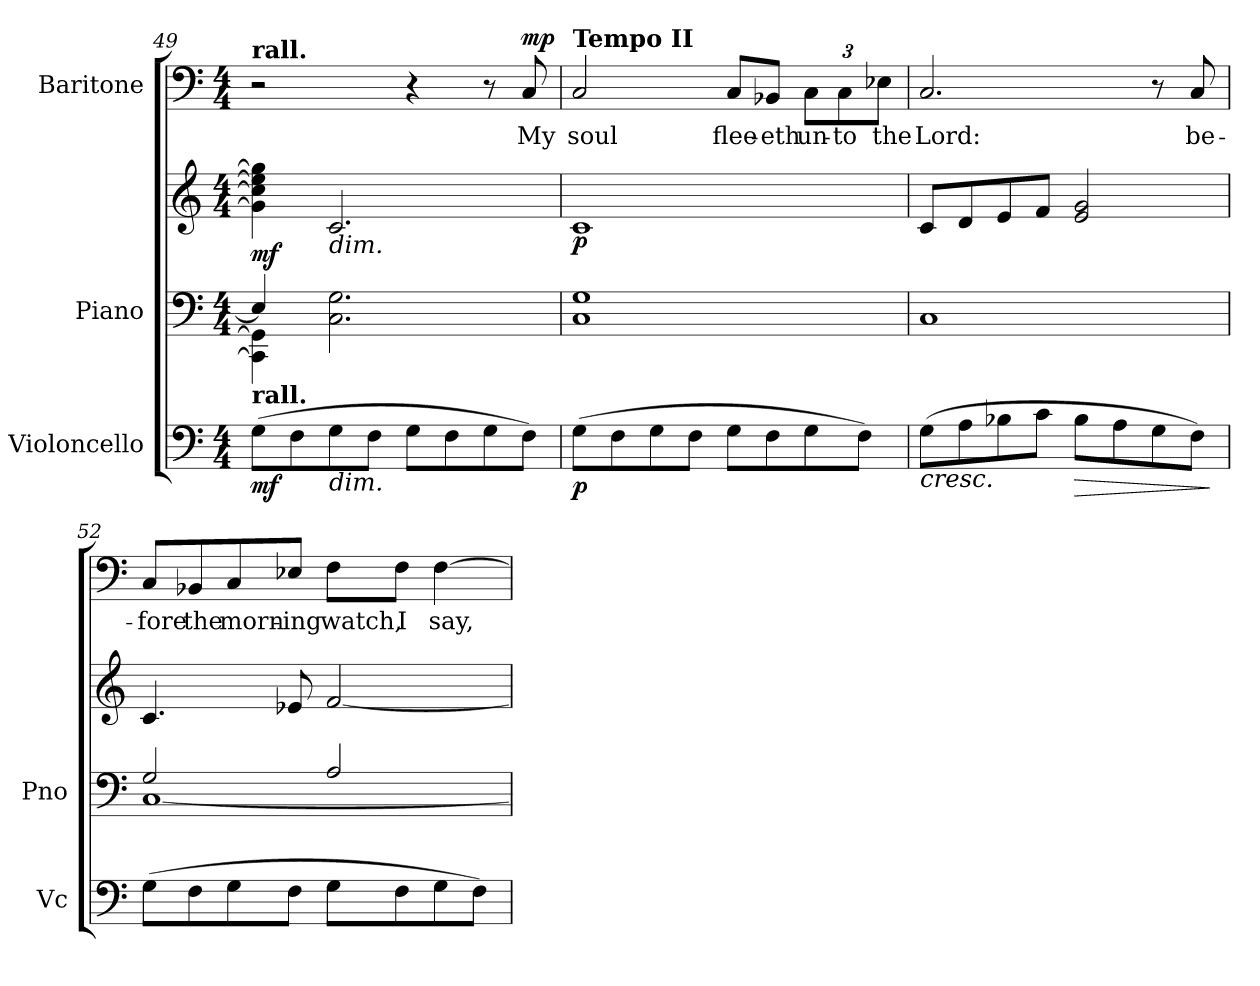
**kern	**dynam	**kern	**kern	**dynam	**kern	**text	**dynam
*part3	*part3	*part2	*part2	*part2	*part1	*part1	*part1
*staff4	*staff4	*staff3	*staff2	*staff2/3	*staff1	*staff1	*staff1
*I"Violoncello	*	*I"Piano	*	*	*I"Baritone	*	*
*I'Vc	*	*I'Pno	*	*	*	*	*
*clefF4	*	*clefF4	*clefG2	*	*clefF4	*	*
*k[]	*	*k[]	*k[]	*	*k[]	*	*
*M4/4	*	*M4/4	*M4/4	*	*M4/4	*	*
=49	=49	=49	=49	=49	=49	=49	=49
*	*	*^	*	*	*	*	*
!	!	!	!	!	!	!LO:TX:a:B:t=rall.	!	!
!LO:TX:a:B:t=rall.	!	!	!	!	!	!	!	!
!	!LO:DY:b	!	!	!	!LO:DY:b	!	!	!
(>8G\L	mf	4E/]	4CC\] 4GG\]	4g\] 4cc\] 4ee\] 4gg\]	mf	2r	.	.
8F\	.	.	.	.	.	.	.	.
!	!	!	!	!LO:TX:b:i:t=dim.	!	!	!	!
!LO:TX:b:i:t=dim.	!	!	!	!	!	!	!	!
8G\	.	2.C\ 2.G\	2.ryy	2.c/	.	.	.	.
8F\J	.	.	.	.	.	.	.	.
8G\L	.	.	.	.	.	4r	.	.
8F\	.	.	.	.	.	.	.	.
8G\	.	.	.	.	.	8r	.	.
!	!	!	!	!	!	!	!LO:LY:b	!LO:DY:a
8F\J)	.	.	.	.	.	8C/	My	mp
*	*	*v	*v	*	*	*	*	*
!!LO:PB:g=z
=50	=50	=50	=50	=50	=50	=50	=50
!!LO:REH:place=s1:a:B:fs=14:t=D
*	*	*	*	*	*MM72	*	*
!	!	!	!	!	!LO:TX:a:B:t=Tempo II	!	!
!	!LO:DY:b	!	!	!LO:DY:b	!	!LO:LY:b	!
(>8G\L	p	1C 1G	1c	p	2C/	soul	.
8F\	.	.	.	.	.	.	.
8G\	.	.	.	.	.	.	.
8F\J	.	.	.	.	.	.	.
!	!	!	!	!	!	!LO:LY:b	!
8G\L	.	.	.	.	8C/L	flee-	.
!	!	!	!	!	!	!LO:LY:b	!
8F\	.	.	.	.	8BB-X/J	-eth	.
*	*	*	*	*	*Xbrackettup	*	*
!	!	!	!	!	!	!LO:LY:b	!
8G\	.	.	.	.	12C\L	un-	.
!	!	!	!	!	!	!LO:LY:b	!
.	.	.	.	.	12C\	-to	.
8F\J)	.	.	.	.	.	.	.
!	!	!	!	!	!	!LO:LY:b	!
.	.	.	.	.	12E-X\J	the	.
=51	=51	=51	=51	=51	=51	=51	=51
!	!LO:HP:b	!	!	!	!	!LO:LY:b	!
(>8G\L	<	1C	8c/L	.	2.C/	Lord:	.
8A\	.	.	8d/	.	.	.	.
8B-X\	.	.	8e/	.	.	.	.
8c\J	.	.	8f/J	.	.	.	.
!	!LO:HP:b	!	!	!	!	!	!
8B-\L	>	.	2e/ 2g/	.	.	.	.
8A\	.	.	.	.	.	.	.
8G\	.	.	.	.	8r	.	.
!	!	!	!	!	!	!LO:LY:b	!
8F\J)	.	.	.	.	8C/	be-	.
.	[ ]	.	.	.	.	.	.
=52	=52	=52	=52	=52	=52	=52	=52
*	*	*^	*	*	*	*	*
!	!	!	!	!	!	!	!LO:LY:b	!
(>8G\L	.	2G/	[1C	4.c/	.	8C/L	-fore	.
!	!	!	!	!	!	!	!LO:LY:b	!
8F\	.	.	.	.	.	8BB-X/	the	.
!	!	!	!	!	!	!	!LO:LY:b	!
8G\	.	.	.	.	.	8C/	morn-	.
!	!	!	!	!	!	!	!LO:LY:b	!
8F\J	.	.	.	8e-X/	.	8E-X/J	-ing	.
!	!	!	!	!	!	!	!LO:LY:b	!
8G\L	.	2A/	.	[2f/	.	8F\L	watch,	.
!	!	!	!	!	!	!	!LO:LY:b	!
8F\	.	.	.	.	.	8F\J	I	.
!	!	!	!	!	!	!	!LO:LY:b	!
8G\	.	.	.	.	.	[4F\	say,	.
8F\J)	.	.	.	.	.	.	.	.
*	*	*v	*v	*	*	*	*	*
=	=	=	=	=	=	=	=
*-	*-	*-	*-	*-	*-	*-	*-
